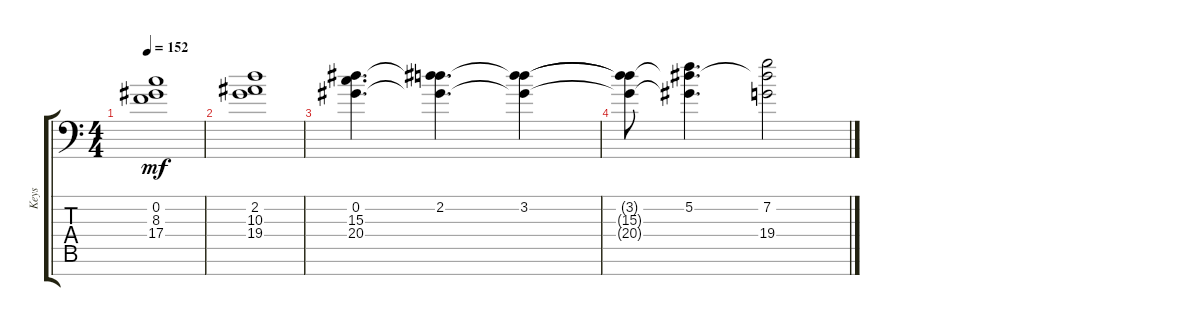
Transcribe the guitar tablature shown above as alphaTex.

\track ("Keys" "Keys") {instrument pad2warm}
\staff {score tabs}
\tuning (C6 C5 C4 C3 C2 C1 C0) {hide}
\ts (4 4)
\tempo 152
\clef f4
\ks c
(0.2 8.3 17.4).1{dy mf} |
(2.2 10.3 19.4).1 |
(0.2 15.3 20.4).4{d} (2.2 15.3{t} 20.4{t}).4{d} (3.2 15.3{t} 20.4{t}).4 |
(3.2{t} 15.3{t} 20.4{t}).8 (5.2 15.3{t} 20.4{t}).4{d} (7.2 15.3{t} 19.4).2
